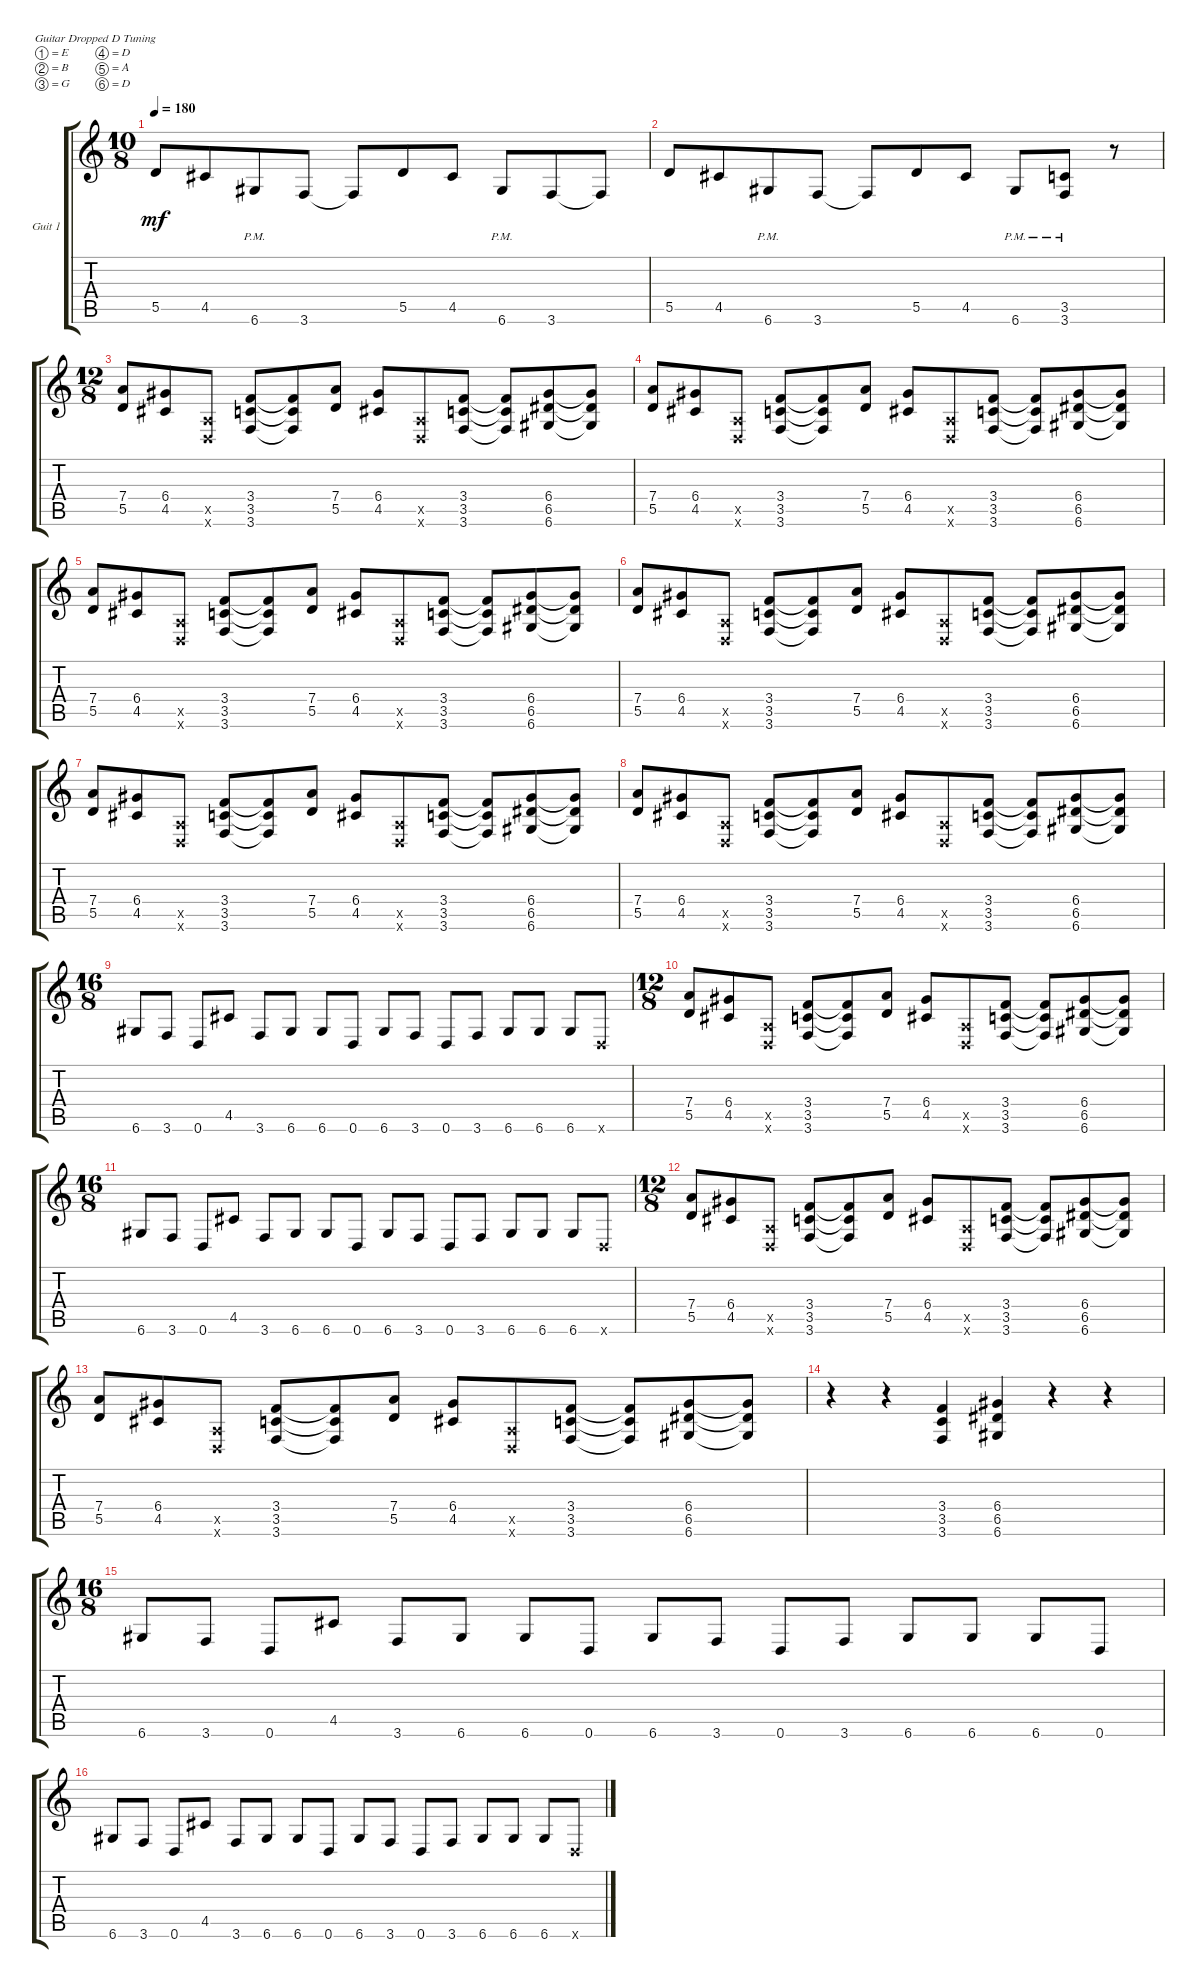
\defaultSystemsLayout 4
\bracketExtendMode groupsimilarinstruments
\firstSystemTrackNameOrientation horizontal
\otherSystemsTrackNameOrientation horizontal
\track ("Guitar 1" "Guit 1") {instrument electricguitarclean}
\staff {score tabs}
\tuning (E4 B3 G3 D3 A2 D2)
\ts (10 8)
\tempo 180
\clef g2
\scale
0.487395
\ks c
5.5.8{dy mf instrument electricguitarclean} 4.5.8 6.6{pm}.8 3.6.8 3.6{t}.8 5.5.8 4.5.8 6.6{pm}.8 3.6.8 3.6{t}.8 |
\scale
0.256303 5.5.8 4.5.8 6.6{pm}.8 3.6.8 3.6{t}.8 5.5.8 4.5.8 6.6{pm}.8 (3.6{pm} 3.5{pm}).8 r.8 |
\ts (12 8)
\scale
0.256303 (5.5 7.4).8 (4.5 6.4).8 (0.5{x} 0.6{x}).8 (3.6 3.5 3.4).8 (3.6{t} 3.4{t} 3.5{t}).8 (5.5 7.4).8 (4.5 6.4).8 (0.6{x} 0.5{x}).8 (3.6 3.4 3.5).8 (3.6{t} 3.5{t} 3.4{t}).8 (6.6 6.5 6.4).8 (6.6{t} 6.4{t} 6.5{t}).8 |
\scale
0.333333 (5.5 7.4).8 (4.5 6.4).8 (0.5{x} 0.6{x}).8 (3.6 3.5 3.4).8 (3.6{t} 3.4{t} 3.5{t}).8 (5.5 7.4).8 (4.5 6.4).8 (0.6{x} 0.5{x}).8 (3.6 3.4 3.5).8 (3.6{t} 3.5{t} 3.4{t}).8 (6.6 6.5 6.4).8 (6.6{t} 6.4{t} 6.5{t}).8 |
\scale
0.333333 (5.5 7.4).8 (4.5 6.4).8 (0.5{x} 0.6{x}).8 (3.6 3.5 3.4).8 (3.6{t} 3.4{t} 3.5{t}).8 (5.5 7.4).8 (4.5 6.4).8 (0.6{x} 0.5{x}).8 (3.6 3.4 3.5).8 (3.6{t} 3.5{t} 3.4{t}).8 (6.6 6.5 6.4).8 (6.6{t} 6.4{t} 6.5{t}).8 |
\scale
0.333333 (5.5 7.4).8 (4.5 6.4).8 (0.5{x} 0.6{x}).8 (3.6 3.5 3.4).8 (3.6{t} 3.4{t} 3.5{t}).8 (5.5 7.4).8 (4.5 6.4).8 (0.6{x} 0.5{x}).8 (3.6 3.4 3.5).8 (3.6{t} 3.5{t} 3.4{t}).8 (6.6 6.5 6.4).8 (6.6{t} 6.4{t} 6.5{t}).8 |
\scale
0.333333 (5.5 7.4).8 (4.5 6.4).8 (0.5{x} 0.6{x}).8 (3.6 3.5 3.4).8 (3.6{t} 3.4{t} 3.5{t}).8 (5.5 7.4).8 (4.5 6.4).8 (0.6{x} 0.5{x}).8 (3.6 3.4 3.5).8 (3.6{t} 3.5{t} 3.4{t}).8 (6.6 6.5 6.4).8 (6.6{t} 6.4{t} 6.5{t}).8 |
\scale
0.333333 (5.5 7.4).8 (4.5 6.4).8 (0.5{x} 0.6{x}).8 (3.6 3.5 3.4).8 (3.6{t} 3.4{t} 3.5{t}).8 (5.5 7.4).8 (4.5 6.4).8 (0.6{x} 0.5{x}).8 (3.6 3.4 3.5).8 (3.6{t} 3.5{t} 3.4{t}).8 (6.6 6.5 6.4).8 (6.6{t} 6.4{t} 6.5{t}).8 |
\ts (16 8)
\scale
0.333333 6.6.8 3.6.8 0.6.8 4.5.8 3.6.8 6.6.8 6.6.8 0.6.8 6.6.8 3.6.8 0.6.8 3.6.8 6.6.8 6.6.8 6.6.8 0.6{x}.8 |
\ts (12 8)
\scale
0.333333 (5.5 7.4).8 (4.5 6.4).8 (0.5{x} 0.6{x}).8 (3.6 3.5 3.4).8 (3.6{t} 3.4{t} 3.5{t}).8 (5.5 7.4).8 (4.5 6.4).8 (0.6{x} 0.5{x}).8 (3.6 3.4 3.5).8 (3.6{t} 3.5{t} 3.4{t}).8 (6.6 6.5 6.4).8 (6.6{t} 6.4{t} 6.5{t}).8 |
\ts (16 8)
6.6.8 3.6.8 0.6.8 4.5.8 3.6.8 6.6.8 6.6.8 0.6.8 6.6.8 3.6.8 0.6.8 3.6.8 6.6.8 6.6.8 6.6.8 0.6{x}.8 |
\ts (12 8)
\scale
0.333333 (5.5 7.4).8 (4.5 6.4).8 (0.5{x} 0.6{x}).8 (3.6 3.5 3.4).8 (3.6{t} 3.4{t} 3.5{t}).8 (5.5 7.4).8 (4.5 6.4).8 (0.6{x} 0.5{x}).8 (3.6 3.4 3.5).8 (3.6{t} 3.5{t} 3.4{t}).8 (6.6 6.5 6.4).8 (6.6{t} 6.4{t} 6.5{t}).8 |
(5.5 7.4).8 (4.5 6.4).8 (0.5{x} 0.6{x}).8 (3.6 3.5 3.4).8 (3.6{t} 3.4{t} 3.5{t}).8 (5.5 7.4).8 (4.5 6.4).8 (0.6{x} 0.5{x}).8 (3.6 3.4 3.5).8 (3.6{t} 3.5{t} 3.4{t}).8 (6.6 6.5 6.4).8 (6.6{t} 6.4{t} 6.5{t}).8 |
r.4 r.4 (3.5 3.6 3.4).4 (6.5 6.4 6.6).4 r.4 r.4 |
\ts (16 8)
\scale
0.333333 6.6.8 3.6.8 0.6.8 4.5.8 3.6.8 6.6.8 6.6.8 0.6.8 6.6.8 3.6.8 0.6.8 3.6.8 6.6.8 6.6.8 6.6.8 0.6.8 |
\scale
0.333333 6.6.8 3.6.8 0.6.8 4.5.8 3.6.8 6.6.8 6.6.8 0.6.8 6.6.8 3.6.8 0.6.8 3.6.8 6.6.8 6.6.8 6.6.8 0.6{x}.8
